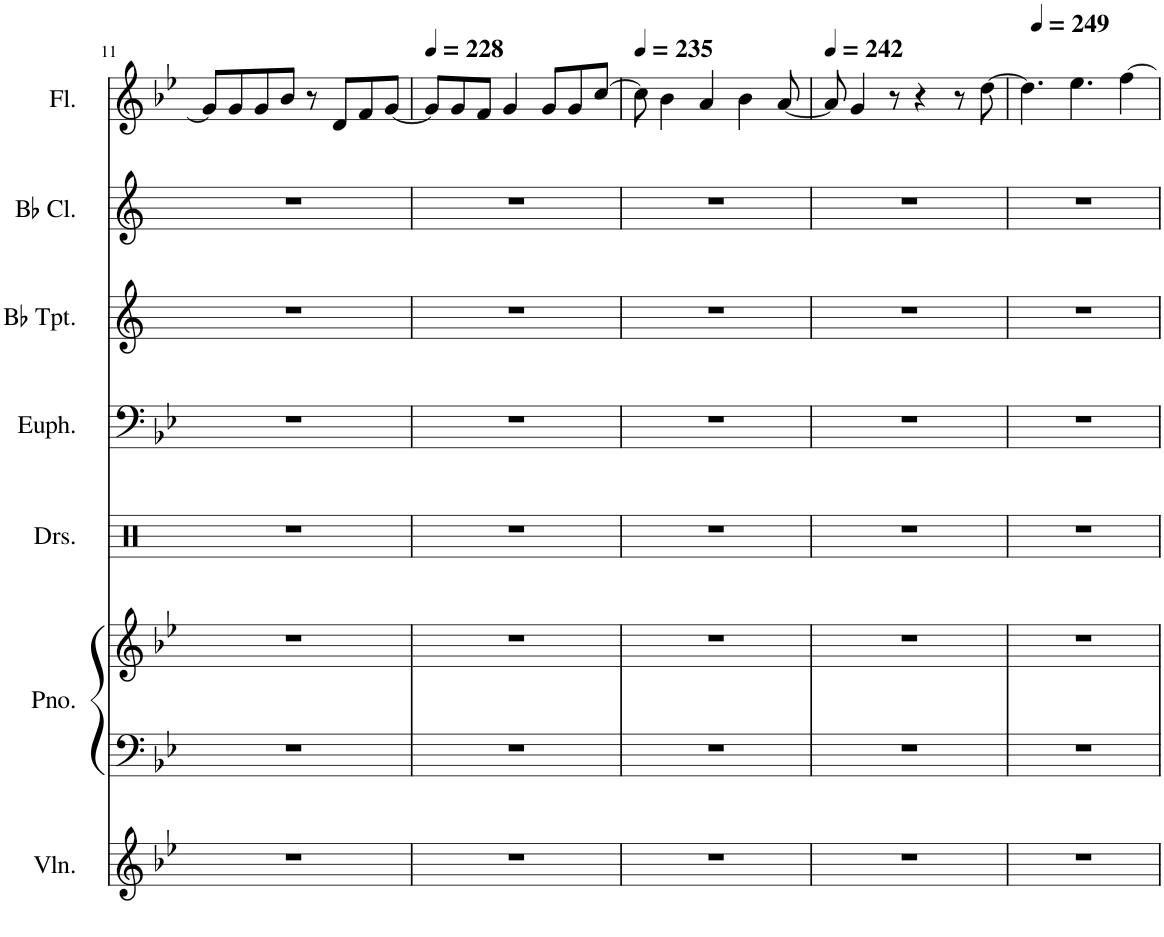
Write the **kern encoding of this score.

**kern	**kern	**kern	**kern	**kern	**kern	**kern	**kern
*part7	*part6	*part6	*part5	*part4	*part3	*part2	*part1
*staff8	*staff7	*staff6	*staff5	*staff4	*staff3	*staff2	*staff1
*I"Violin	*I"Piano	*	*I"Drumset	*I"Euphonium	*I"Bb Trumpet	*I"Bb Clarinet	*I"Flute
*I'Vln.	*I'Pno.	*	*I'Drs.	*I'Euph.	*I'Bb Tpt.	*I'Bb Cl.	*I'Fl.
!!LO:PB:g=z
*clefG2	*clefF4	*clefG2	*clefX	*clefF4	*clefG2	*clefG2	*clefG2
*	*	*	*	*	*ITrd1c2	*ITrd1c2	*
*k[b-e-]	*k[b-e-]	*k[b-e-]	*k[]	*k[b-e-]	*k[]	*k[]	*k[b-e-]
*M4/4	*M4/4	*M4/4	*M4/4	*M4/4	*M4/4	*M4/4	*M4/4
=11	=11	=11	=11	=11	=11	=11	=11
1r	1r	1r	1r	1r	1r	1r	8g/L]
.	.	.	.	.	.	.	8g/
.	.	.	.	.	.	.	8g/
.	.	.	.	.	.	.	8b-/J
.	.	.	.	.	.	.	8r
.	.	.	.	.	.	.	8d/L
.	.	.	.	.	.	.	8f/
.	.	.	.	.	.	.	[8g/J
=12	=12	=12	=12	=12	=12	=12	=12
*	*	*	*	*	*	*	*MM228
1r	1r	1r	1r	1r	1r	1r	8g/L]
.	.	.	.	.	.	.	8g/
.	.	.	.	.	.	.	8f/J
.	.	.	.	.	.	.	4g/
.	.	.	.	.	.	.	8g/L
.	.	.	.	.	.	.	8g/
.	.	.	.	.	.	.	[8cc/J
=13	=13	=13	=13	=13	=13	=13	=13
*	*	*	*	*	*	*	*MM235
1r	1r	1r	1r	1r	1r	1r	8cc\]
.	.	.	.	.	.	.	4b-\
.	.	.	.	.	.	.	4a/
.	.	.	.	.	.	.	4b-\
.	.	.	.	.	.	.	[8a/
=14	=14	=14	=14	=14	=14	=14	=14
*	*	*	*	*	*	*	*MM242
1r	1r	1r	1r	1r	1r	1r	8a/]
.	.	.	.	.	.	.	4g/
.	.	.	.	.	.	.	8r
.	.	.	.	.	.	.	4r
.	.	.	.	.	.	.	8r
.	.	.	.	.	.	.	[8dd\
=15	=15	=15	=15	=15	=15	=15	=15
*	*	*	*	*	*	*	*MM249
1r	1r	1r	1r	1r	1r	1r	4.dd\]
.	.	.	.	.	.	.	4.ee-\
.	.	.	.	.	.	.	[4ff\
=	=	=	=	=	=	=	=
*-	*-	*-	*-	*-	*-	*-	*-
